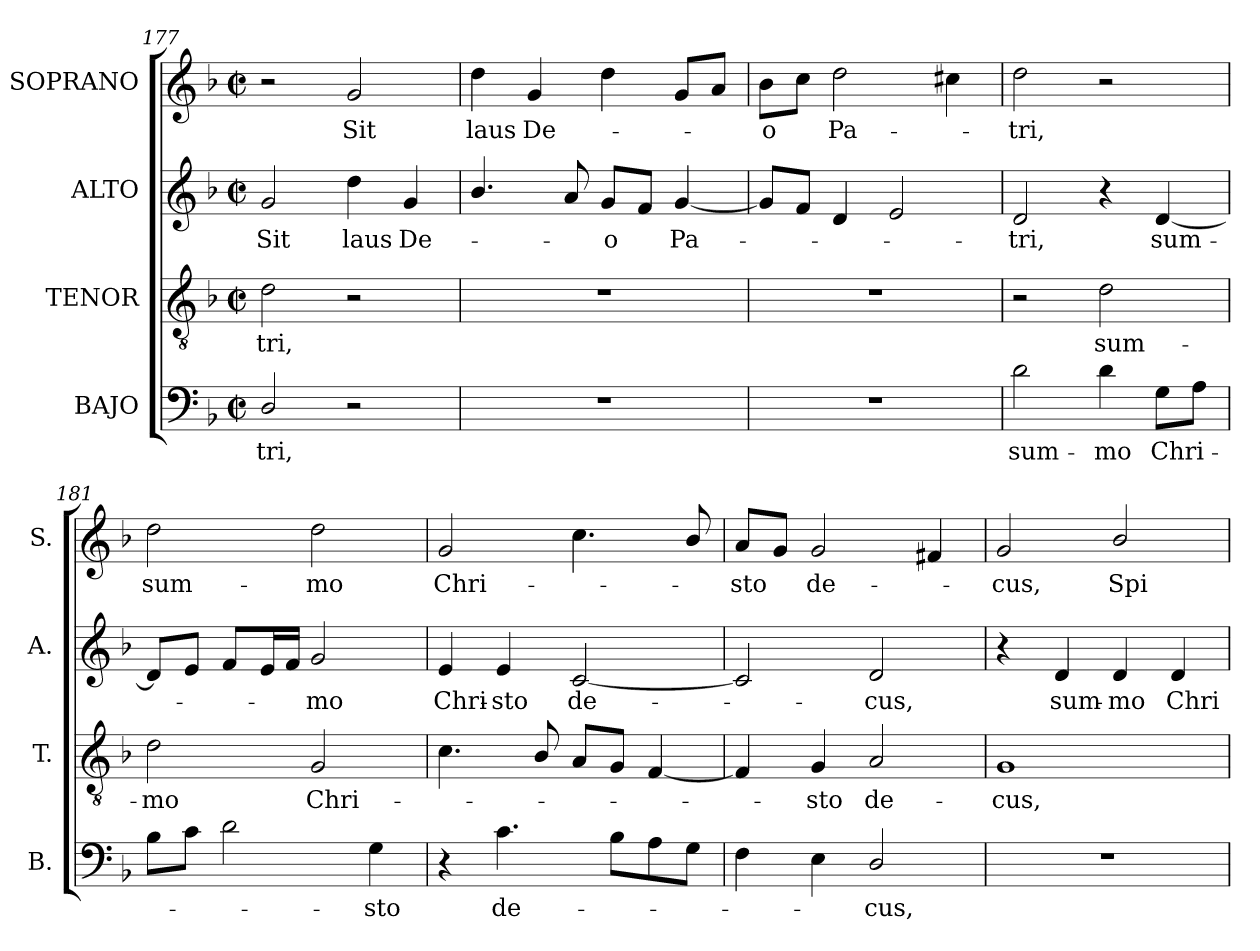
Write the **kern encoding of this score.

**kern	**text	**kern	**text	**kern	**text	**kern	**text
*part4	*part4	*part3	*part3	*part2	*part2	*part1	*part1
*staff4	*staff4	*staff3	*staff3	*staff2	*staff2	*staff1	*staff1
*I"BAJO	*	*I"TENOR	*	*I"ALTO	*	*I"SOPRANO	*
*I'B.	*	*I'T.	*	*I'A.	*	*I'S.	*
*clefF4	*	*clefGv2	*	*clefG2	*	*clefG2	*
*	*	*ITrd7c12	*	*	*	*	*
*k[b-]	*	*k[b-]	*	*k[b-]	*	*k[b-]	*
*F:	*	*F:	*	*F:	*	*F:	*
*M2/2	*	*M2/2	*	*M2/2	*	*M2/2	*
*met(c|)	*	*met(c|)	*	*met(c|)	*	*met(c|)	*
=177	=177	=177	=177	=177	=177	=177	=177
!	!LO:LY:b:color=#000000	!	!	!	!	!	!
!	!	!	!LO:LY:b:color=#000000	!	!	!	!
!	!	!	!	!	!LO:LY:b:color=#000000	!	!
2Di/	-tri,	2Di\	-tri,	2gi/	Sit	2r	.
!	!	!	!	!	!LO:LY:b:color=#000000	!	!
!	!	!	!	!	!	!	!LO:LY:b:color=#000000
2r	.	2r	.	4ddi\	laus	2gi/	Sit
!	!	!	!	!	!LO:LY:b:color=#000000	!	!
.	.	.	.	4gi/	De-	.	.
=178	=178	=178	=178	=178	=178	=178	=178
!	!	!	!	!	!	!	!LO:LY:b:color=#000000
1r	.	1r	.	4.b-i/	.	4ddi\	laus
!	!	!	!	!	!	!	!LO:LY:b:color=#000000
.	.	.	.	.	.	4gi/	De-
.	.	.	.	8ai/	.	.	.
!	!	!	!	!	!LO:LY:b:color=#000000	!	!
.	.	.	.	8gi/L	-o	4ddi\	.
.	.	.	.	8fi/J	.	.	.
!	!	!	!	!	!LO:LY:b:color=#000000	!	!
.	.	.	.	[4gi/	Pa-	8gi/L	.
.	.	.	.	.	.	8ai/J	.
=179	=179	=179	=179	=179	=179	=179	=179
!	!	!	!	!	!	!	!LO:LY:b:color=#000000
1r	.	1r	.	8gi/L]	.	8b-i\L	-o
.	.	.	.	8fi/J	.	8cci\J	.
!	!	!	!	!	!	!	!LO:LY:b:color=#000000
.	.	.	.	4di/	.	2ddi\	Pa-
.	.	.	.	2ei/	.	.	.
.	.	.	.	.	.	4cc#Xi\	.
=180	=180	=180	=180	=180	=180	=180	=180
!	!LO:LY:b:color=#000000	!	!	!	!	!	!
!	!	!	!	!	!LO:LY:b:color=#000000	!	!
!	!	!	!	!	!	!	!LO:LY:b:color=#000000
2di\	sum-	2r	.	2di/	-tri,	2ddi\	-tri,
!	!LO:LY:b:color=#000000	!	!	!	!	!	!
!	!	!	!LO:LY:b:color=#000000	!	!	!	!
4di\	-mo	2Di\	sum-	4r	.	2r	.
!	!LO:LY:b:color=#000000	!	!	!	!	!	!
!	!	!	!	!	!LO:LY:b:color=#000000	!	!
8Gi\L	Chri-	.	.	[4di/	sum-	.	.
8Ai\J	.	.	.	.	.	.	.
!!LO:LB:g=z
=181	=181	=181	=181	=181	=181	=181	=181
!	!	!	!LO:LY:b:color=#000000	!	!	!	!
!	!	!	!	!	!	!	!LO:LY:b:color=#000000
8B-i\L	.	2Di\	-mo	8di/L]	.	2ddi\	sum-
8ci\J	.	.	.	8ei/J	.	.	.
2di\	.	.	.	8fi/L	.	.	.
.	.	.	.	16ei/L	.	.	.
.	.	.	.	16fi/JJ	.	.	.
!	!	!	!LO:LY:b:color=#000000	!	!	!	!
!	!	!	!	!	!LO:LY:b:color=#000000	!	!
!	!	!	!	!	!	!	!LO:LY:b:color=#000000
.	.	2GGi/	Chri-	2gi/	-mo	2ddi\	-mo
!	!LO:LY:b:color=#000000	!	!	!	!	!	!
4Gi\	-sto	.	.	.	.	.	.
=182	=182	=182	=182	=182	=182	=182	=182
!	!	!	!	!	!LO:LY:b:color=#000000	!	!
!	!	!	!	!	!	!	!LO:LY:b:color=#000000
4r	.	4.Ci\	.	4ei/	Chri-	2gi/	Chri-
!	!LO:LY:b:color=#000000	!	!	!	!	!	!
!	!	!	!	!	!LO:LY:b:color=#000000	!	!
4.ci\	de-	.	.	4ei/	-sto	.	.
.	.	8BB-i/	.	.	.	.	.
!	!	!	!	!	!LO:LY:b:color=#000000	!	!
.	.	8AAi/L	.	[2ci/	de-	4.cci\	.
8B-i\L	.	8GGi/J	.	.	.	.	.
8Ai\	.	[4FFi/	.	.	.	.	.
8Gi\J	.	.	.	.	.	8b-i/	.
=183	=183	=183	=183	=183	=183	=183	=183
!	!	!	!	!	!	!	!LO:LY:b:color=#000000
4Fi\	.	4FFi/]	.	2ci/]	.	8ai/L	-sto
.	.	.	.	.	.	8gi/J	.
!	!	!	!LO:LY:b:color=#000000	!	!	!	!
!	!	!	!	!	!	!	!LO:LY:b:color=#000000
4Ei\	.	4GGi/	-sto	.	.	2gi/	de-
!	!LO:LY:b:color=#000000	!	!	!	!	!	!
!	!	!	!LO:LY:b:color=#000000	!	!	!	!
!	!	!	!	!	!LO:LY:b:color=#000000	!	!
2Di/	-cus,	2AAi/	de-	2di/	-cus,	.	.
.	.	.	.	.	.	4f#Xi/	.
=184	=184	=184	=184	=184	=184	=184	=184
!	!	!	!LO:LY:b:color=#000000	!	!	!	!
!	!	!	!	!	!	!	!LO:LY:b:color=#000000
1r	.	1GGi	-cus,	4r	.	2gi/	-cus,
!	!	!	!	!	!LO:LY:b:color=#000000	!	!
.	.	.	.	4di/	sum-	.	.
!	!	!	!	!	!LO:LY:b:color=#000000	!	!
!	!	!	!	!	!	!	!LO:LY:b:color=#000000
.	.	.	.	4di/	-mo	2b-i/	Spi-
!	!	!	!	!	!LO:LY:b:color=#000000	!	!
.	.	.	.	4di/	Chri-	.	.
=	=	=	=	=	=	=	=
*-	*-	*-	*-	*-	*-	*-	*-
